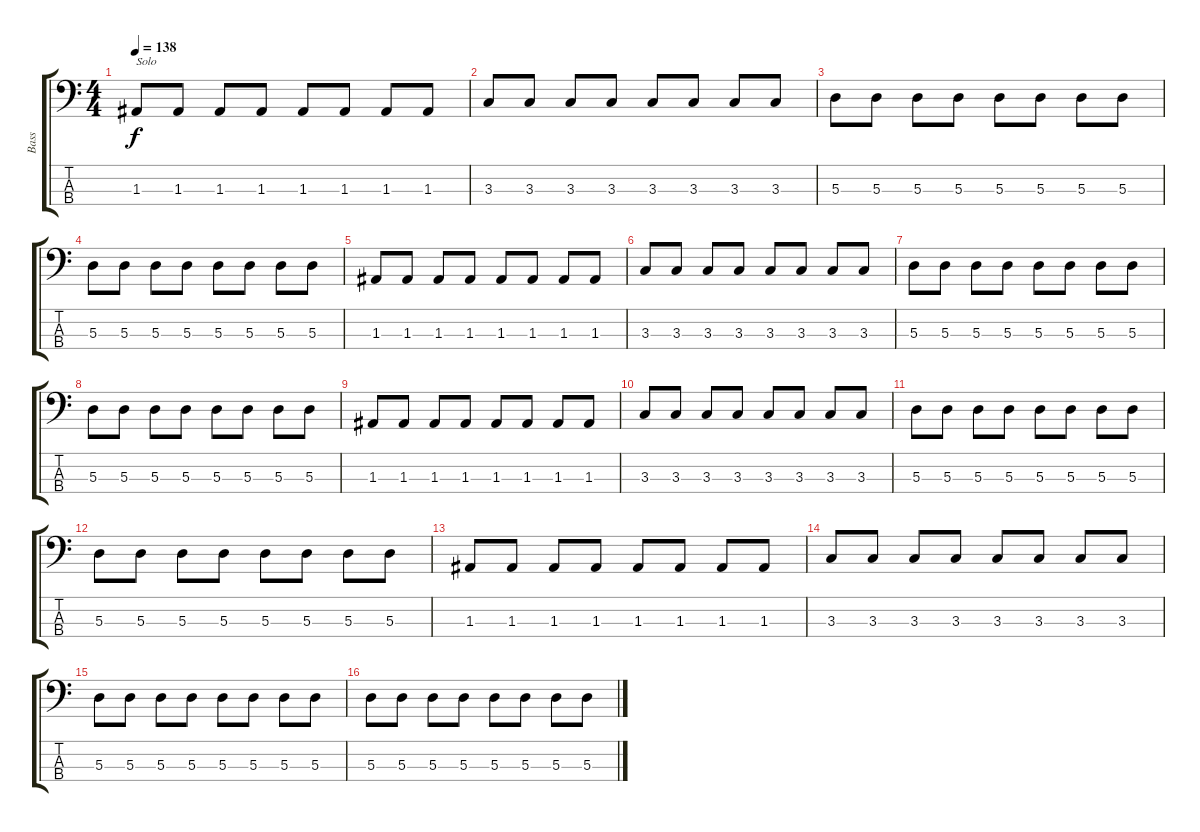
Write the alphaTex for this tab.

\track ("Bass" "Bass") {instrument electricbassfinger}
\staff {score tabs}
\tuning (G2 D2 A1 D1) {hide}
\ts (4 4)
\tempo 138
\clef f4
\ks c
1.3.8{txt "Solo" dy f} 1.3.8 1.3.8 1.3.8 1.3.8 1.3.8 1.3.8 1.3.8 |
3.3.8 3.3.8 3.3.8 3.3.8 3.3.8 3.3.8 3.3.8 3.3.8 |
5.3.8 5.3.8 5.3.8 5.3.8 5.3.8 5.3.8 5.3.8 5.3.8 |
5.3.8 5.3.8 5.3.8 5.3.8 5.3.8 5.3.8 5.3.8 5.3.8 |
1.3.8 1.3.8 1.3.8 1.3.8 1.3.8 1.3.8 1.3.8 1.3.8 |
3.3.8 3.3.8 3.3.8 3.3.8 3.3.8 3.3.8 3.3.8 3.3.8 |
5.3.8 5.3.8 5.3.8 5.3.8 5.3.8 5.3.8 5.3.8 5.3.8 |
5.3.8 5.3.8 5.3.8 5.3.8 5.3.8 5.3.8 5.3.8 5.3.8 |
1.3.8 1.3.8 1.3.8 1.3.8 1.3.8 1.3.8 1.3.8 1.3.8 |
3.3.8 3.3.8 3.3.8 3.3.8 3.3.8 3.3.8 3.3.8 3.3.8 |
5.3.8 5.3.8 5.3.8 5.3.8 5.3.8 5.3.8 5.3.8 5.3.8 |
5.3.8 5.3.8 5.3.8 5.3.8 5.3.8 5.3.8 5.3.8 5.3.8 |
1.3.8 1.3.8 1.3.8 1.3.8 1.3.8 1.3.8 1.3.8 1.3.8 |
3.3.8 3.3.8 3.3.8 3.3.8 3.3.8 3.3.8 3.3.8 3.3.8 |
5.3.8 5.3.8 5.3.8 5.3.8 5.3.8 5.3.8 5.3.8 5.3.8 |
5.3.8 5.3.8 5.3.8 5.3.8 5.3.8 5.3.8 5.3.8 5.3.8
